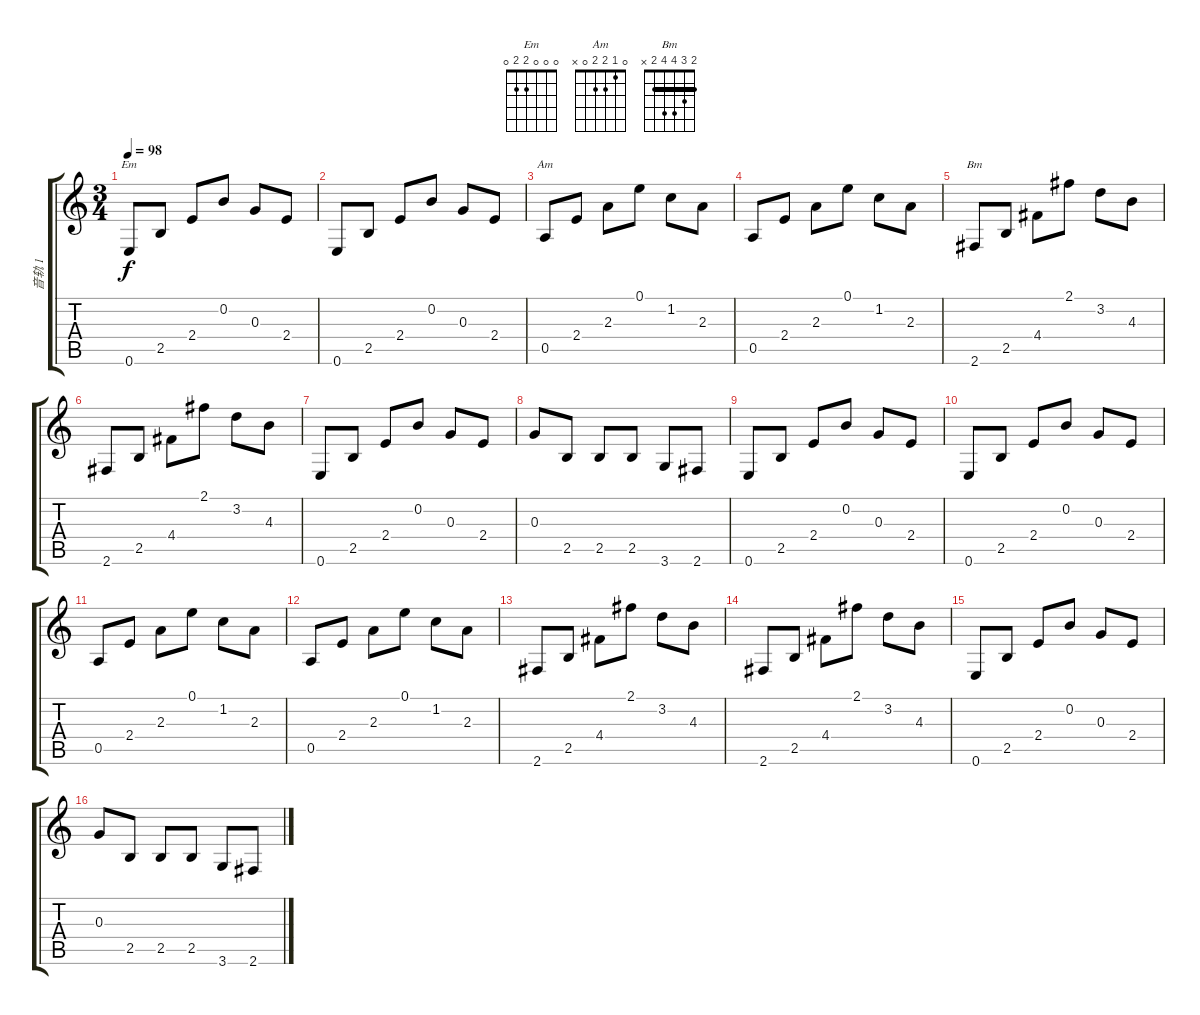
\track ("音轨 1" "音轨 1") {instrument electricguitarjazz}
\staff {score tabs}
\tuning (E4 B3 G3 D3 A2 E2) {hide}
\chord ("Em" 0 0 0 2 2 0)
\chord ("Am" 0 1 2 2 0 x)
\chord ("Bm" 2 3 4 4 2 x) {barre 2}
\ts (3 4)
\tempo 98
\clef g2
\ks c
0.6.8{ch "Em" dy f} 2.5.8 2.4.8 0.2.8 0.3.8 2.4.8 |
0.6.8 2.5.8 2.4.8 0.2.8 0.3.8 2.4.8 |
0.5.8{ch "Am"} 2.4.8 2.3.8 0.1.8 1.2.8 2.3.8 |
0.5.8 2.4.8 2.3.8 0.1.8 1.2.8 2.3.8 |
2.6.8{ch "Bm"} 2.5.8 4.4.8 2.1.8 3.2.8 4.3.8 |
2.6.8 2.5.8 4.4.8 2.1.8 3.2.8 4.3.8 |
0.6.8 2.5.8 2.4.8 0.2.8 0.3.8 2.4.8 |
0.3.8 2.5.8 2.5.8 2.5.8 3.6.8 2.6.8 |
0.6.8 2.5.8 2.4.8 0.2.8 0.3.8 2.4.8 |
0.6.8 2.5.8 2.4.8 0.2.8 0.3.8 2.4.8 |
0.5.8 2.4.8 2.3.8 0.1.8 1.2.8 2.3.8 |
0.5.8 2.4.8 2.3.8 0.1.8 1.2.8 2.3.8 |
2.6.8 2.5.8 4.4.8 2.1.8 3.2.8 4.3.8 |
2.6.8 2.5.8 4.4.8 2.1.8 3.2.8 4.3.8 |
0.6.8 2.5.8 2.4.8 0.2.8 0.3.8 2.4.8 |
0.3.8 2.5.8 2.5.8 2.5.8 3.6.8 2.6.8
